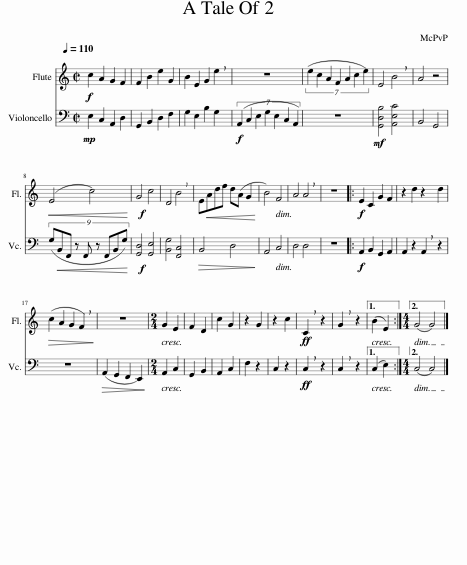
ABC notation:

X:1
%%score 1 2
L:1/8
Q:1/4=110
M:2/2
I:linebreak $
K:C
V:1 treble
V:2 bass
V:1
!f! c2 A2 G2 F2 | F2 B2 e2 G2 | B2 E2 G2 !breath!e2 | z8 | (7:4:7(e2 c2 A2 F2 A2 c2 e2) | %5
 E4 !breath!B4 | A4 z4 |$!<(! (E4 c4)!<)! |!f! G4 c4 | D4 !breath!B4 | %10
 E!<(!Adf d(A G2!<)! | B4) F4 | A4 !breath!A4 | z8 |:!f! E2 C2 G2 F2 | %15
 z2 d2 z2 d2 |$!>(! (c2 A2 G2 !breath!F2)!>)! | z8 |[M:2/4] G2 E2 | F2 D2 | %20
 c2 G2 | z2 G2 | z2 c2 |!ff! !breath!C2 z2 | !breath!G2 z2 |1 %25
 (B2 E2) :|2[M:4/4] (G4 G4) |] %27
V:2
!mp! E,2 C,2 A,,2 D,2 | G,,2 B,,2 D,2 F,2 | G,2 E,2 B,2 G,2 |!f! (7:4:7(A,,2 C,2 E,2 G,2 E,2 C,2 A,,2) | z8 | %5
!mf! [G,,D,B,]4 [A,,E,C]4 | B,,4 G,,4 |$ (9:8:9(G,!<(!B,,F,, z F,, z F,,B,,G,)!<)! |!f! [G,,D,]4 [G,,E,]4 | [B,,G,]4 [F,,C,]4 | %10
!>(! B,,4 D,4!>)! | A,,4 C,4 | D,4 D,4 | z8 |:!f! A,,2 B,,2 G,,2 A,,2 | %15
 A,,2 z2 !breath!A,,2 z2 |$ z8 |!>(! (A,,2 G,,2 F,,2 E,,2)!>)! |[M:2/4] A,,2 C,2 | G,,2 B,,2 | %20
 A,,2 C,2 | F,2 z2 | C,2 z2 |!ff! !breath!C,2 z2 | !breath!C,2 z2 |1 %25
 (C,2 E,2) :|2[M:4/4] (C,4 C,4) |] %27
